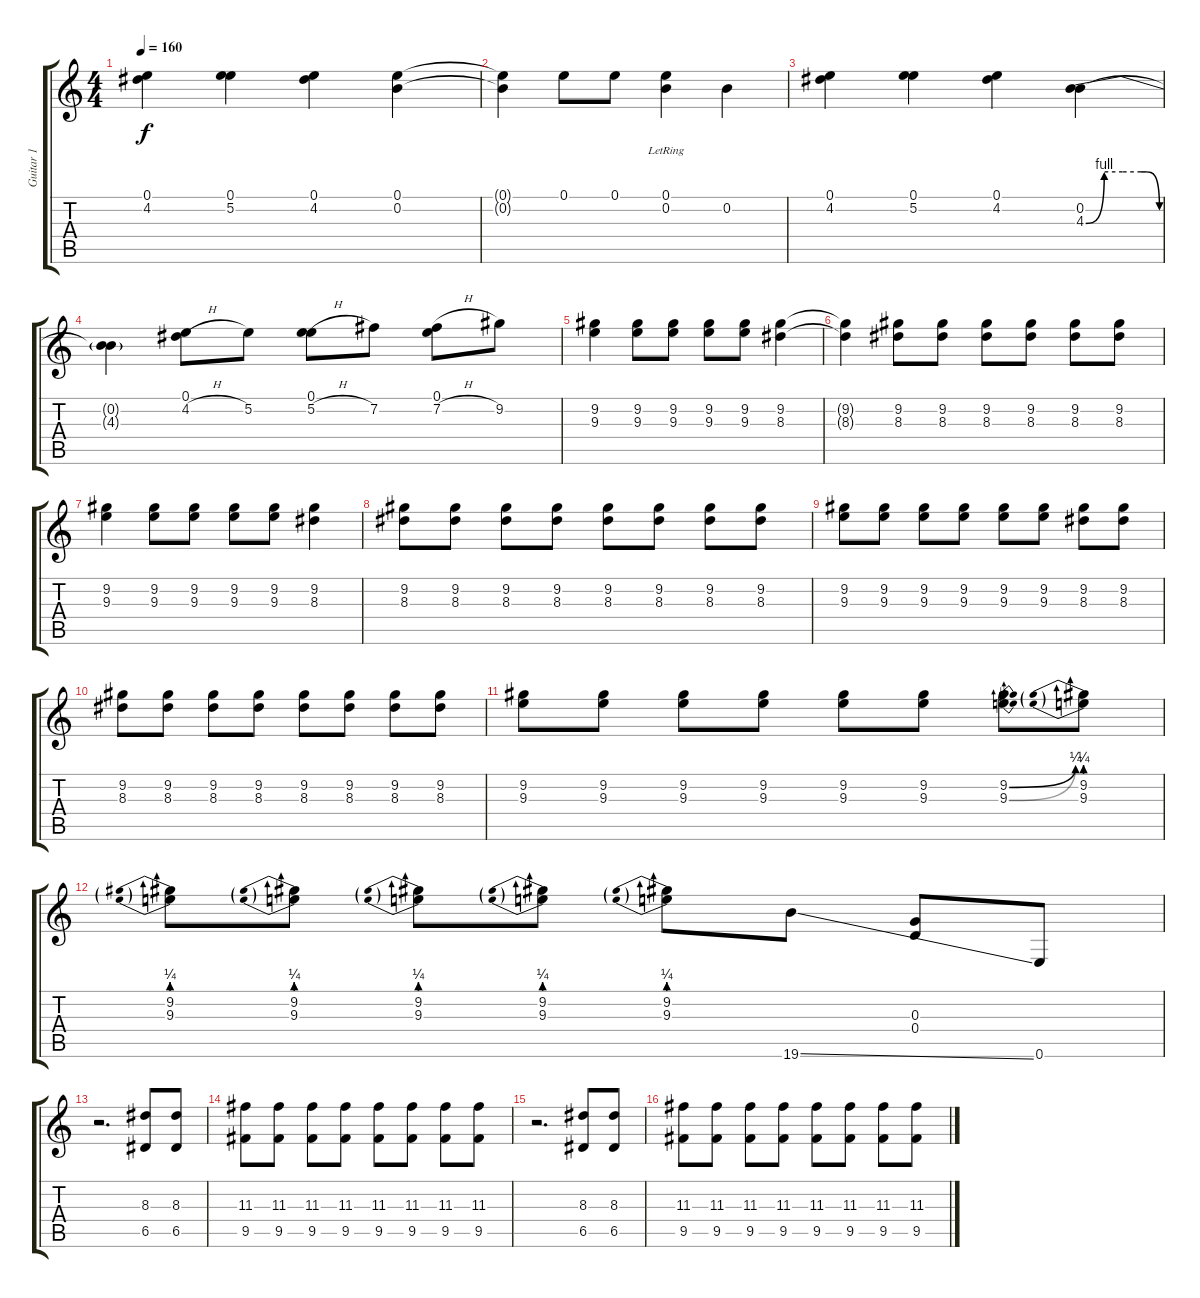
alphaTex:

\track ("Guitar 1" "Guitar 1") {instrument distortionguitar}
\staff {score tabs}
\tuning (E4 B3 G3 D3 A2 E2) {hide}
\ts (4 4)
\tempo 160
\clef g2
\ks c
(0.1 4.2).4{dy f} (0.1 5.2).4 (0.1 4.2).4 (0.1 0.2).4 |
(0.1{t} 0.2{t}).4 0.1.8 0.1.8 (0.1{lr} 0.2).4 0.2.4 |
(0.1 4.2).4 (0.1 5.2).4 (0.1 4.2).4 (0.2 4.3{be (custom 0 0 15 4 30 4 45 4 49 4 60 0)}).4 |
(0.2{t} 4.3{t}).4 (0.1 4.2{h}).8 5.2.8 (0.1 5.2{h}).8 7.2.8 (0.1 7.2{h}).8 9.2.8 |
(9.2 9.3).4 (9.2 9.3).8 (9.2 9.3).8 (9.2 9.3).8 (9.2 9.3).8 (9.2 8.3).4 |
(9.2{t} 8.3{t}).4 (9.2 8.3).8 (9.2 8.3).8 (9.2 8.3).8 (9.2 8.3).8 (9.2 8.3).8 (9.2 8.3).8 |
(9.2 9.3).4 (9.2 9.3).8 (9.2 9.3).8 (9.2 9.3).8 (9.2 9.3).8 (9.2 8.3).4 |
(9.2 8.3).8 (9.2 8.3).8 (9.2 8.3).8 (9.2 8.3).8 (9.2 8.3).8 (9.2 8.3).8 (9.2 8.3).8 (9.2 8.3).8 |
(9.2 9.3).8 (9.2 9.3).8 (9.2 9.3).8 (9.2 9.3).8 (9.2 9.3).8 (9.2 9.3).8 (9.2 8.3).8 (9.2 8.3).8 |
(9.2 8.3).8 (9.2 8.3).8 (9.2 8.3).8 (9.2 8.3).8 (9.2 8.3).8 (9.2 8.3).8 (9.2 8.3).8 (9.2 8.3).8 |
(9.2 9.3).8 (9.2 9.3).8 (9.2 9.3).8 (9.2 9.3).8 (9.2 9.3).8 (9.2 9.3).8 (9.2{be (bend 0 0 60 1)} 9.3{be (bend 0 0 60 1)}).8 (9.2{be (prebend 0 1 60 1)} 9.3{be (prebend 0 1 60 1)}).8 |
(9.2{be (prebend 0 1 60 1)} 9.3{be (prebend 0 1 60 1)}).8 (9.2{be (prebend 0 1 60 1)} 9.3{be (prebend 0 1 60 1)}).8 (9.2{be (prebend 0 1 60 1)} 9.3{be (prebend 0 1 60 1)}).8 (9.2{be (prebend 0 1 60 1)} 9.3{be (prebend 0 1 60 1)}).8 (9.2{be (prebend 0 1 60 1)} 9.3{be (prebend 0 1 60 1)}).8 19.6{ss}.8 (0.3 0.4).8 0.6.8 |
r.2{d} (8.3 6.5).8 (8.3 6.5).8 |
(11.3 9.5).8 (11.3 9.5).8 (11.3 9.5).8 (11.3 9.5).8 (11.3 9.5).8 (11.3 9.5).8 (11.3 9.5).8 (11.3 9.5).8 |
r.2{d} (8.3 6.5).8 (8.3 6.5).8 |
(11.3 9.5).8 (11.3 9.5).8 (11.3 9.5).8 (11.3 9.5).8 (11.3 9.5).8 (11.3 9.5).8 (11.3 9.5).8 (11.3 9.5).8
